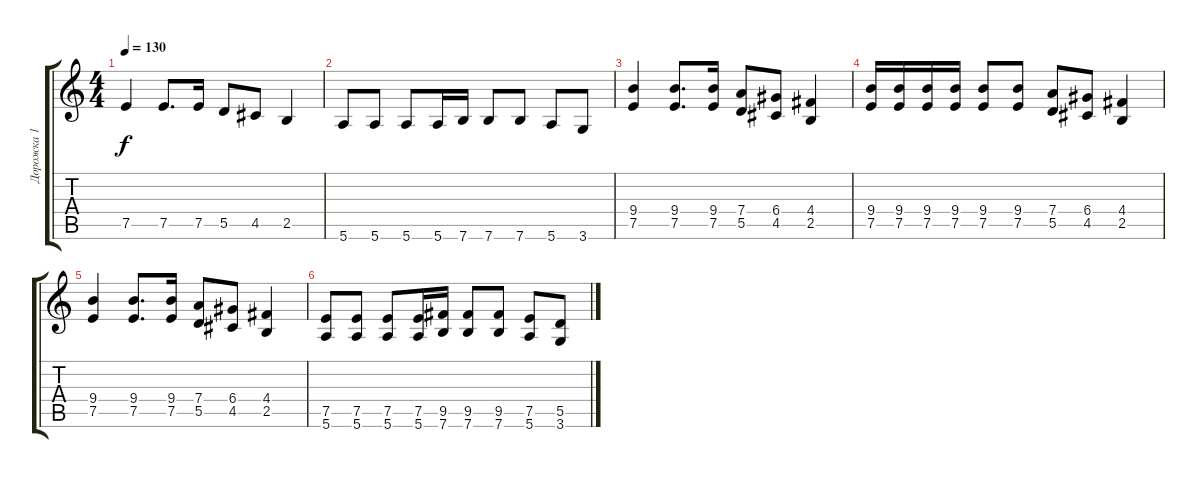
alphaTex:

\track ("Дорожка 1" "Дорожка 1") {instrument overdrivenguitar}
\staff {score tabs}
\tuning (E4 B3 G3 D3 A2 E2) {hide}
\ts (4 4)
\tempo 130
\clef g2
\ks c
7.5.4{dy f} 7.5.8{d} 7.5.16 5.5.8 4.5.8 2.5.4 |
5.6.8 5.6.8 5.6.8 5.6.16 7.6.16 7.6.8 7.6.8 5.6.8 3.6.8 |
(9.4 7.5).4 (9.4 7.5).8{d} (9.4 7.5).16 (7.4 5.5).8 (6.4 4.5).8 (4.4 2.5).4 |
(9.4 7.5).16 (9.4 7.5).16 (9.4 7.5).16 (9.4 7.5).16 (9.4 7.5).8 (9.4 7.5).8 (7.4 5.5).8 (6.4 4.5).8 (4.4 2.5).4 |
(9.4 7.5).4 (9.4 7.5).8{d} (9.4 7.5).16 (7.4 5.5).8 (6.4 4.5).8 (4.4 2.5).4 |
(7.5 5.6).8 (7.5 5.6).8 (7.5 5.6).8 (7.5 5.6).16 (9.5 7.6).16 (9.5 7.6).8 (9.5 7.6).8 (7.5 5.6).8 (5.5 3.6).8
